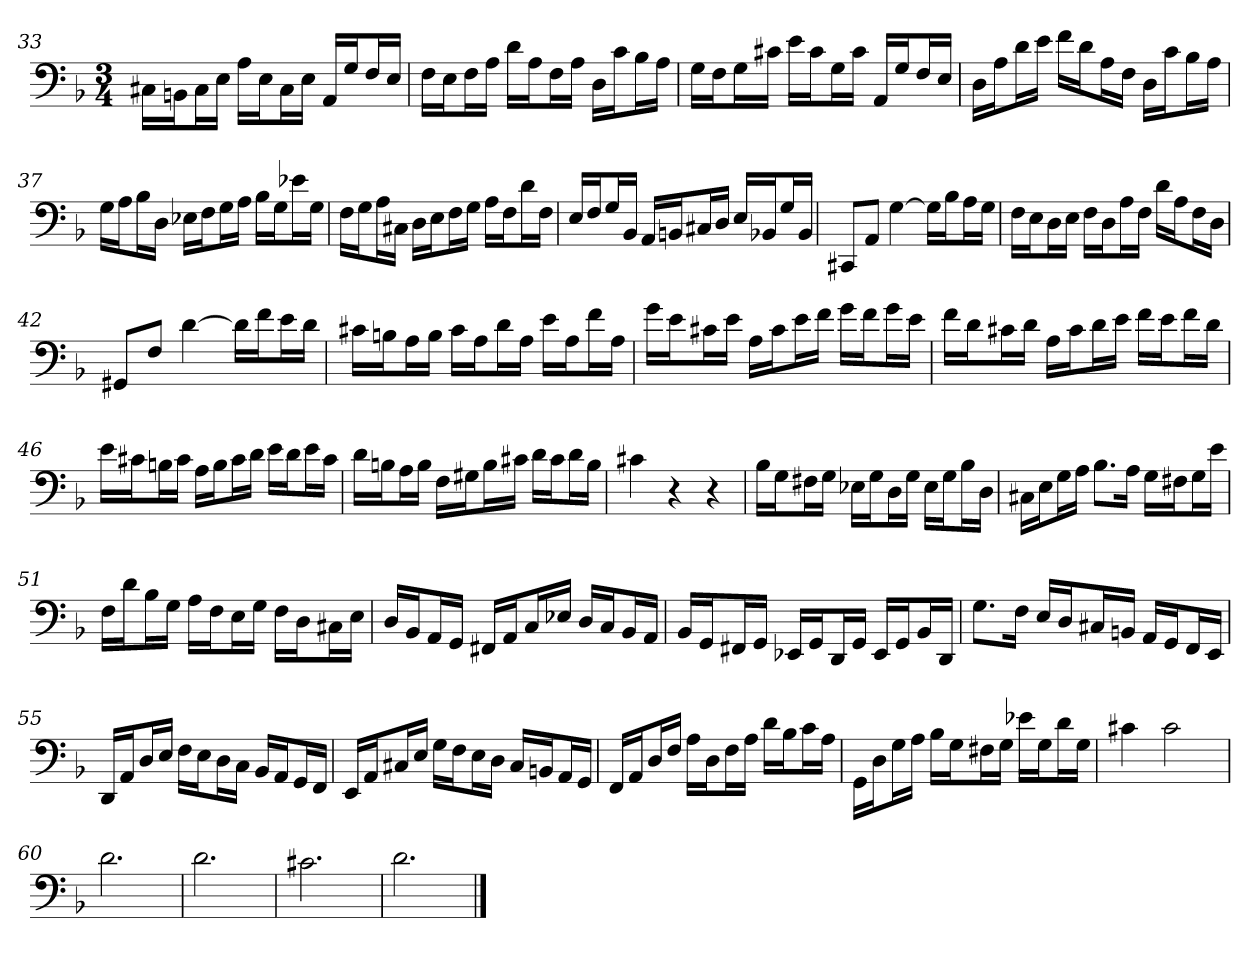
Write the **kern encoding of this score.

**kern
*part1
*staff1
*clefF4
*k[b-]
*d:
*M3/4
=33
16C#X\LL
16BBn\J
16C#\L
16E\JJ
16A\LL
16E\J
16C#\L
16E\JJ
16AA/LL
16G/J
16F/L
16E/JJ
=34
16F\LL
16E\J
16F\L
16A\JJ
16d\LL
16A\J
16F\L
16A\JJ
16D\LL
16c\J
16B-\L
16A\JJ
=35
16G\LL
16F\J
16G\L
16c#X\JJ
16e\LL
16c#\J
16G\L
16c#\JJ
16AA/LL
16G/J
16F/L
16E/JJ
=36
16D\LL
16A\J
16d\L
16e\JJ
16f\LL
16d\J
16A\L
16F\JJ
16D\LL
16c\J
16B-\L
16A\JJ
=37
16G\LL
16A\J
16B-\L
16D\JJ
16E-X\LL
16F\J
16G\L
16A\JJ
16B-\LL
16G\J
16e-X\L
16G\JJ
=38
16F\LL
16G\J
16A\L
16C#X\JJ
16D\LL
16E\J
16F\L
16G\JJ
16A\LL
16F\J
16d\L
16F\JJ
=39
16E/LL
16F/J
16G/L
16BB-/JJ
16AA/LL
16BBn/J
16C#X/L
16D/JJ
16E/LL
16BB-X/J
16G/L
16BB-/JJ
=40
8CC#X/L
8AA/J
[4G
16G\LL]
16B-\J
16A\L
16G\JJ
=41
16F\LL
16E\J
16D\L
16E\JJ
16F\LL
16D\J
16A\L
16F\JJ
16d\LL
16A\J
16F\L
16D\JJ
=42
8GG#X/L
8F/J
[4d
16d\LL]
16f\J
16e\L
16d\JJ
=43
16c#X\LL
16Bn\J
16A\L
16B\JJ
16c#\LL
16A\J
16d\L
16A\JJ
16e\LL
16A\J
16f\L
16A\JJ
=44
16g\LL
16e\J
16c#X\L
16e\JJ
16A\LL
16c#\J
16e\L
16f\JJ
16g\LL
16f\J
16g\L
16e\JJ
=45
16f\LL
16d\J
16c#X\L
16d\JJ
16A\LL
16c#\J
16d\L
16e\JJ
16f\LL
16e\J
16f\L
16d\JJ
=46
16e\LL
16c#X\J
16Bn\L
16c#\JJ
16A\LL
16B\J
16c#\L
16d\JJ
16e\LL
16d\J
16e\L
16c#\JJ
=47
16d\LL
16Bn\J
16A\L
16B\JJ
16F\LL
16G#X\J
16B\L
16c#X\JJ
16d\LL
16c#\J
16d\L
16B\JJ
=48
4c#X
4r
4r
=49
16B-\LL
16G\J
16F#X\L
16G\JJ
16E-X\LL
16G\J
16D\L
16G\JJ
16E-\LL
16G\J
16B-\L
16D\JJ
=50
16C#X\LL
16E\J
16G\L
16A\JJ
8.B-\L
16A\Jk
16G\LL
16F#X\J
16G\L
16e\JJ
=51
16F\LL
16d\J
16B-\L
16G\JJ
16A\LL
16F\J
16E\L
16G\JJ
16F\LL
16D\J
16C#X\L
16E\JJ
=52
16D/LL
16BB-/J
16AA/L
16GG/JJ
16FF#X/LL
16AA/J
16C/L
16E-X/JJ
16D/LL
16C/J
16BB-/L
16AA/JJ
=53
16BB-/LL
16GG/J
16FF#X/L
16GG/JJ
16EE-X/LL
16GG/J
16DD/L
16GG/JJ
16EE-/LL
16GG/J
16BB-/L
16DD/JJ
=54
8.G\L
16F\Jk
16E/LL
16D/J
16C#X/L
16BBn/JJ
16AA/LL
16GG/J
16FF/L
16EE/JJ
=55
16DD/LL
16AA/J
16D/L
16E/JJ
16F\LL
16E\J
16D\L
16C\JJ
16BB-/LL
16AA/J
16GG/L
16FF/JJ
=56
16EE/LL
16AA/J
16C#X/L
16E/JJ
16G\LL
16F\J
16E\L
16D\JJ
16C#/LL
16BBn/J
16AA/L
16GG/JJ
=57
16FF/LL
16AA/J
16D/L
16F/JJ
16A\LL
16D\J
16F\L
16A\JJ
16d\LL
16B-\J
16c\L
16A\JJ
=58
16GG\LL
16D\J
16G\L
16A\JJ
16B-\LL
16G\J
16F#X\L
16G\JJ
16e-X\LL
16G\J
16d\L
16G\JJ
=59
4c#X
2c#
=60
2.d
=61
2.d
=62
2.c#X
=63
2.d
==
*-
